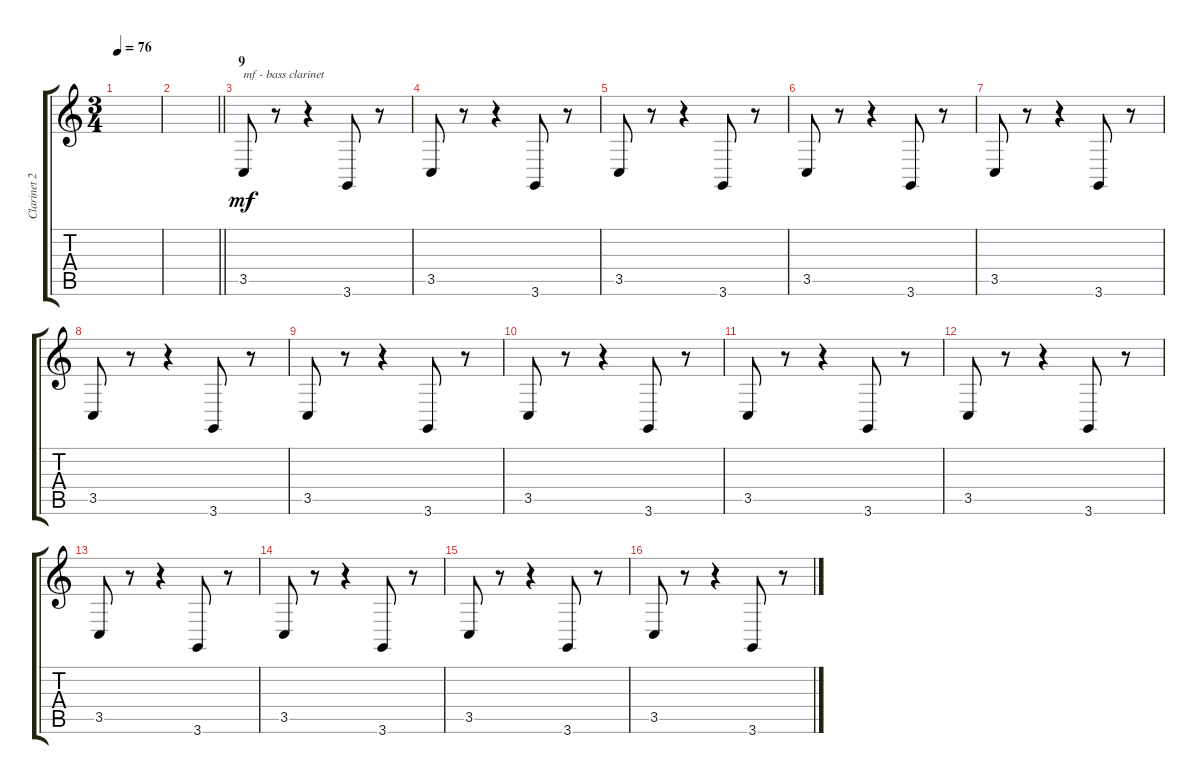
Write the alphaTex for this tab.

\track ("Clarinet 2" "Clarinet 2") {instrument clarinet}
\staff {score tabs}
\tuning (E4 B3 G3 D3 A2 E2) {hide}
\ts (3 4)
\tempo 76
\clef g2
\ks c
|
\barLineRight lightlight
|
\section ("" "9")
3.5.8{txt "mf - bass clarinet" dy mf} r.8 r.4 3.6.8 r.8 |
3.5.8 r.8 r.4 3.6.8 r.8 |
3.5.8 r.8 r.4 3.6.8 r.8 |
3.5.8 r.8 r.4 3.6.8 r.8 |
3.5.8 r.8 r.4 3.6.8 r.8 |
3.5.8 r.8 r.4 3.6.8 r.8 |
3.5.8 r.8 r.4 3.6.8 r.8 |
3.5.8 r.8 r.4 3.6.8 r.8 |
3.5.8 r.8 r.4 3.6.8 r.8 |
3.5.8 r.8 r.4 3.6.8 r.8 |
3.5.8 r.8 r.4 3.6.8 r.8 |
3.5.8 r.8 r.4 3.6.8 r.8 |
3.5.8 r.8 r.4 3.6.8 r.8 |
3.5.8 r.8 r.4 3.6.8 r.8
